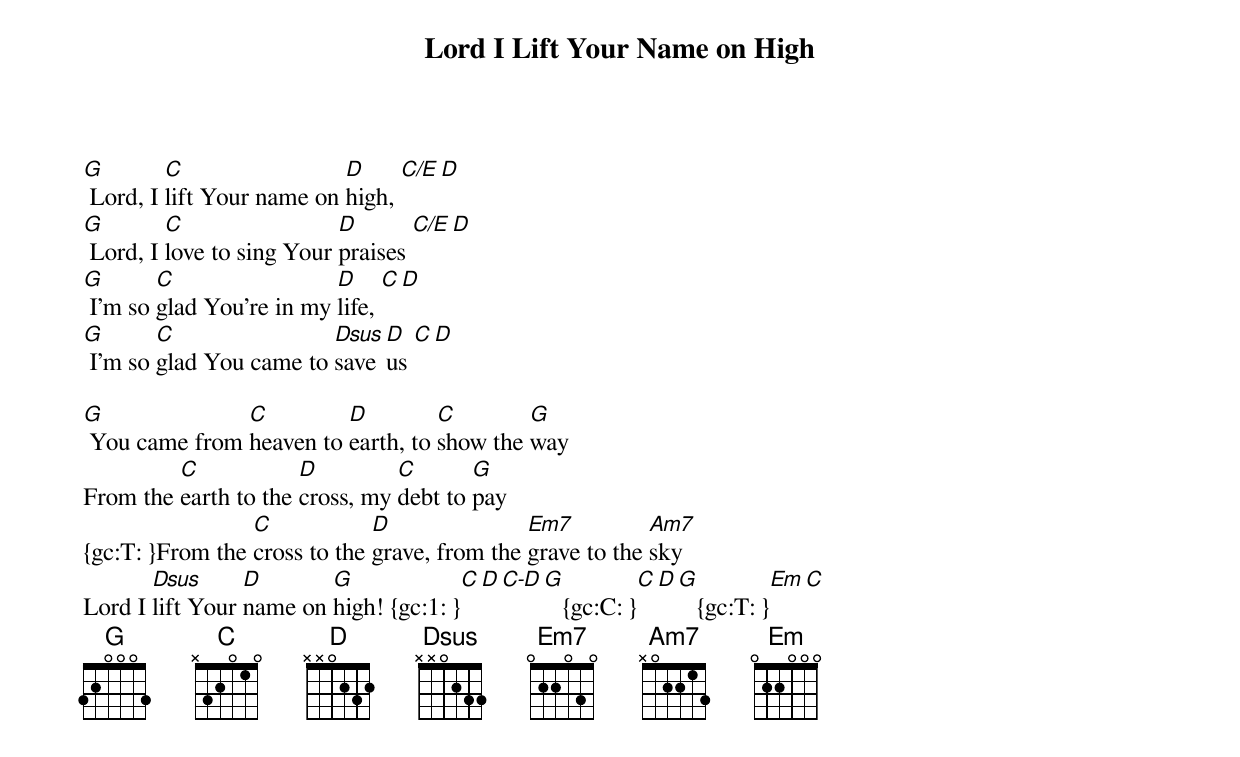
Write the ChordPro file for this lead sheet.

{title:Lord I Lift Your Name on High}
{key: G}
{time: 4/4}
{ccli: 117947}
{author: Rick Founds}
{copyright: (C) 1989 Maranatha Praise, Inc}

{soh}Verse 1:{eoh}
[G] Lord, I [C]lift Your name on [D]high, [C/E][D]
[G] Lord, I [C]love to sing Your [D]praises [C/E][D]
[G] I'm so [C]glad You're in my [D]life, [C][D]
[G] I'm so [C]glad You came to [Dsus]save [D]us [C][D]

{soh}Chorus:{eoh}
[G] You came from [C]heaven to [D]earth, to [C]show the [G]way
From the [C]earth to the [D]cross, my [C]debt to [G]pay
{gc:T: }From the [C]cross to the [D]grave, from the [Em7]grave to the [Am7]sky
Lord I [Dsus]lift Your [D]name on [G]high! {gc:1: }[C][D][C-D][G]   {gc:C: }[C][D][G]   {gc:T: }[Em][C]
